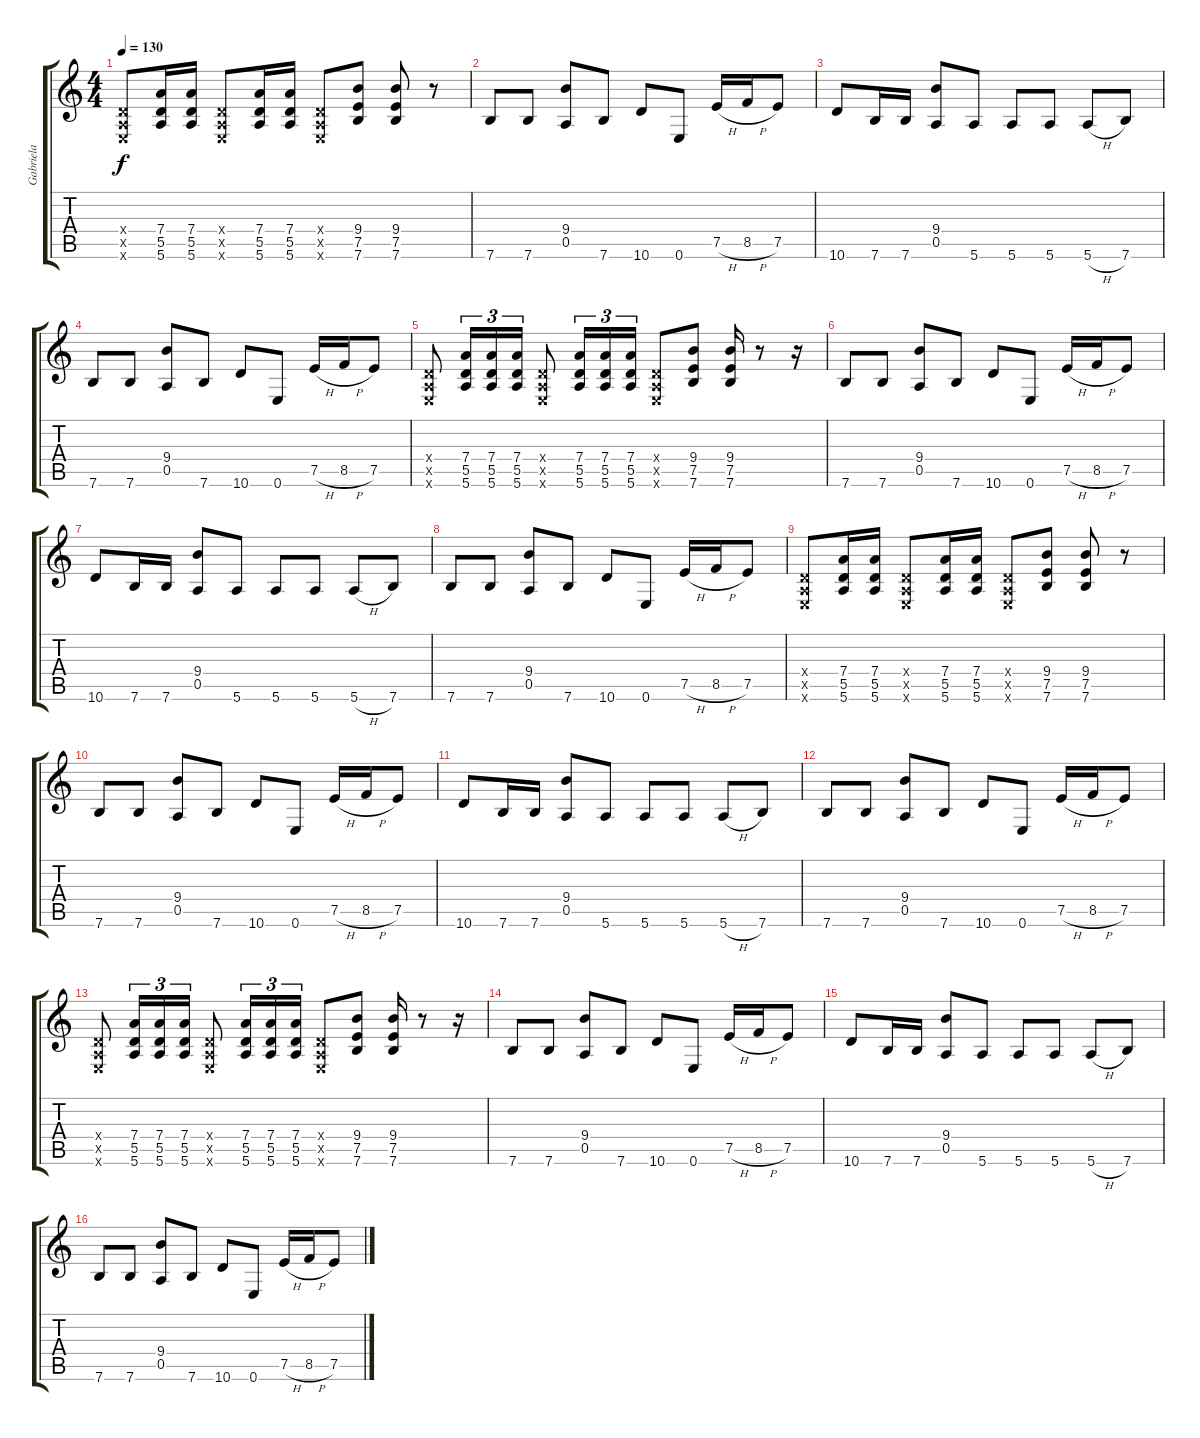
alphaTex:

\track ("Gabriela" "Gabriela") {instrument acousticguitarsteel}
\staff {score tabs}
\tuning (E4 B3 G3 D3 A2 E2) {hide}
\ts (4 4)
\tempo 130
\clef g2
\ks c
(0.4{x} 0.5{x} 0.6{x}).8{dy f} (7.4 5.5 5.6).16 (7.4 5.5 5.6).16 (0.4{x} 0.5{x} 0.6{x}).8 (7.4 5.5 5.6).16 (7.4 5.5 5.6).16 (0.4{x} 0.5{x} 0.6{x}).8 (9.4 7.5 7.6).8 (9.4 7.5 7.6).8 r.8 |
7.6.8 7.6.8 (9.4 0.5).8 7.6.8 10.6.8 0.6.8 7.5{h}.16 8.5{h}.16 7.5.8 |
10.6.8 7.6.16 7.6.16 (9.4 0.5).8 5.6.8 5.6.8 5.6.8 5.6{h}.8 7.6.8 |
7.6.8 7.6.8 (9.4 0.5).8 7.6.8 10.6.8 0.6.8 7.5{h}.16 8.5{h}.16 7.5.8 |
(0.4{x} 0.5{x} 0.6{x}).8 (7.4 5.5 5.6).16{tu (3 2)} (7.4 5.5 5.6).16{tu (3 2)} (7.4 5.5 5.6).16{tu (3 2)} (0.4{x} 0.5{x} 0.6{x}).8 (7.4 5.5 5.6).16{tu (3 2)} (7.4 5.5 5.6).16{tu (3 2)} (7.4 5.5 5.6).16{tu (3 2)} (0.4{x} 0.5{x} 0.6{x}).8 (9.4 7.5 7.6).8 (9.4 7.5 7.6).16 r.8 r.16 |
7.6.8 7.6.8 (9.4 0.5).8 7.6.8 10.6.8 0.6.8 7.5{h}.16 8.5{h}.16 7.5.8 |
10.6.8 7.6.16 7.6.16 (9.4 0.5).8 5.6.8 5.6.8 5.6.8 5.6{h}.8 7.6.8 |
7.6.8 7.6.8 (9.4 0.5).8 7.6.8 10.6.8 0.6.8 7.5{h}.16 8.5{h}.16 7.5.8 |
(0.4{x} 0.5{x} 0.6{x}).8 (7.4 5.5 5.6).16 (7.4 5.5 5.6).16 (0.4{x} 0.5{x} 0.6{x}).8 (7.4 5.5 5.6).16 (7.4 5.5 5.6).16 (0.4{x} 0.5{x} 0.6{x}).8 (9.4 7.5 7.6).8 (9.4 7.5 7.6).8 r.8 |
7.6.8 7.6.8 (9.4 0.5).8 7.6.8 10.6.8 0.6.8 7.5{h}.16 8.5{h}.16 7.5.8 |
10.6.8 7.6.16 7.6.16 (9.4 0.5).8 5.6.8 5.6.8 5.6.8 5.6{h}.8 7.6.8 |
7.6.8 7.6.8 (9.4 0.5).8 7.6.8 10.6.8 0.6.8 7.5{h}.16 8.5{h}.16 7.5.8 |
(0.4{x} 0.5{x} 0.6{x}).8 (7.4 5.5 5.6).16{tu (3 2)} (7.4 5.5 5.6).16{tu (3 2)} (7.4 5.5 5.6).16{tu (3 2)} (0.4{x} 0.5{x} 0.6{x}).8 (7.4 5.5 5.6).16{tu (3 2)} (7.4 5.5 5.6).16{tu (3 2)} (7.4 5.5 5.6).16{tu (3 2)} (0.4{x} 0.5{x} 0.6{x}).8 (9.4 7.5 7.6).8 (9.4 7.5 7.6).16 r.8 r.16 |
7.6.8 7.6.8 (9.4 0.5).8 7.6.8 10.6.8 0.6.8 7.5{h}.16 8.5{h}.16 7.5.8 |
10.6.8 7.6.16 7.6.16 (9.4 0.5).8 5.6.8 5.6.8 5.6.8 5.6{h}.8 7.6.8 |
7.6.8 7.6.8 (9.4 0.5).8 7.6.8 10.6.8 0.6.8 7.5{h}.16 8.5{h}.16 7.5.8
